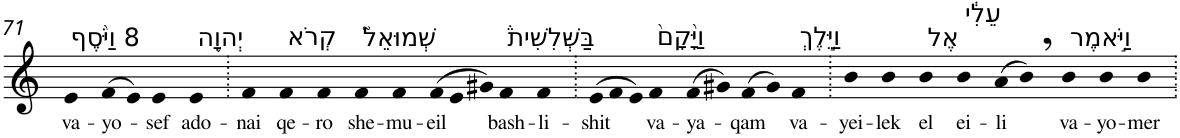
**kern	**text
*part1	*part1
*staff1	*staff1
*I"Piano	*
*I'Pno	*
!!LO:PB:g=z
*clefG2	*
*k[]	*
=71	=71
!LO:TX:a:t=8 וַיֹּ֨סֶף	!
!	!LO:LY:b
4e	va-
!	!LO:LY:b
(>8f	-yo-
8e)	.
!	!LO:LY:b
4e	-sef
!LO:TX:a:t=יְהוָ֥ה	!
!	!LO:LY:b
4e	ado-
=72.	=72.
!	!LO:LY:b
4f	-nai
!LO:TX:a:t=קְרֹא	!
!	!LO:LY:b
4f	qe-
!	!LO:LY:b
4f	-ro
!LO:TX:a:t=שְׁמוּאֵל֮	!
!	!LO:LY:b
4f	she-
!	!LO:LY:b
4f	-mu-
*Xtuplet	*
!	!LO:LY:b
(>12f	-eil
12e	.
12g#X)	.
!LO:TX:a:t=בַּשְּׁלִשִׁית֒	!
!	!LO:LY:b
4f	bash-
!	!LO:LY:b
4f	-li-
=73.	=73.
!	!LO:LY:b
(>12e	-shit
12f	.
12e)	.
!LO:TX:a:t=וַיָּ֙קָם֙	!
!	!LO:LY:b
4f	va-
!	!LO:LY:b
(>8f	-ya-
8g#X)	.
!	!LO:LY:b
(>8f	-qam
8g#)	.
!LO:TX:a:t=וַיֵּ֣לֶךְ	!
!	!LO:LY:b
4f	va-
=74.	=74.
!	!LO:LY:b
4b	-yei-
!	!LO:LY:b
4b	-lek
!LO:TX:a:t=אֶל	!
!	!LO:LY:b
4b	el
!LO:TX:a:t=עֵלִ֔י	!
!	!LO:LY:b
4b	ei-
!	!LO:LY:b
(>8a	-li
8b,)	.
!LO:TX:a:t=וַיֹּ֣אמֶר	!
!	!LO:LY:b
4b	va-
!	!LO:LY:b
4b	-yo-
!	!LO:LY:b
4b	-mer
=.	=.
*-	*-
